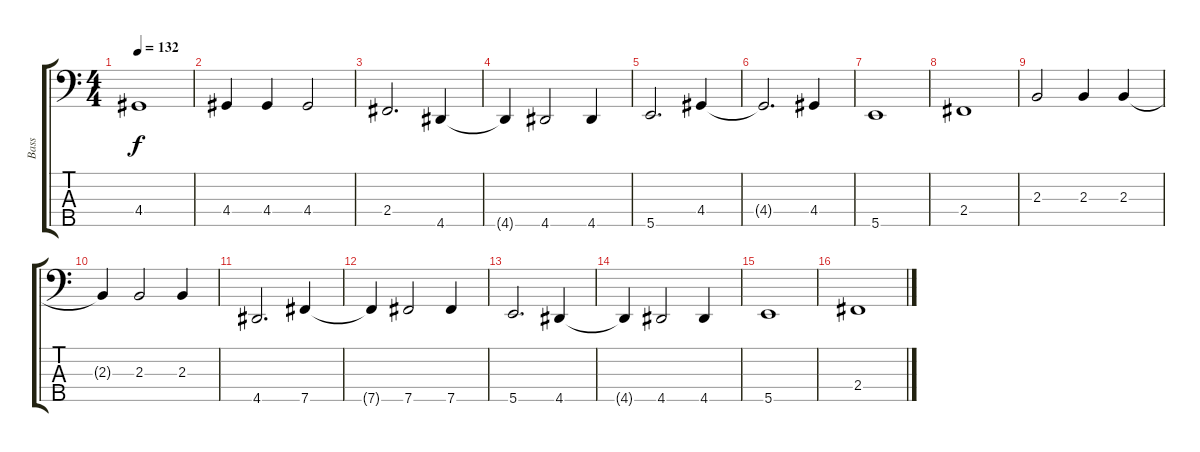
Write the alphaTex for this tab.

\track ("Bass" "Bass") {instrument electricbassfinger}
\staff {score tabs}
\tuning (G2 D2 A1 E1 B0) {hide}
\ts (4 4)
\tempo 132
\clef f4
\ks c
4.4.1{dy f} |
4.4.4 4.4.4 4.4.2 |
2.4.2{d} 4.5.4 |
4.5{t}.4 4.5.2 4.5.4 |
5.5.2{d} 4.4.4 |
4.4{t}.2{d} 4.4.4 |
5.5.1 |
2.4.1 |
2.3.2 2.3.4 2.3.4 |
2.3{t}.4 2.3.2 2.3.4 |
4.5.2{d} 7.5.4 |
7.5{t}.4 7.5.2 7.5.4 |
5.5.2{d} 4.5.4 |
4.5{t}.4 4.5.2 4.5.4 |
5.5.1 |
2.4.1
